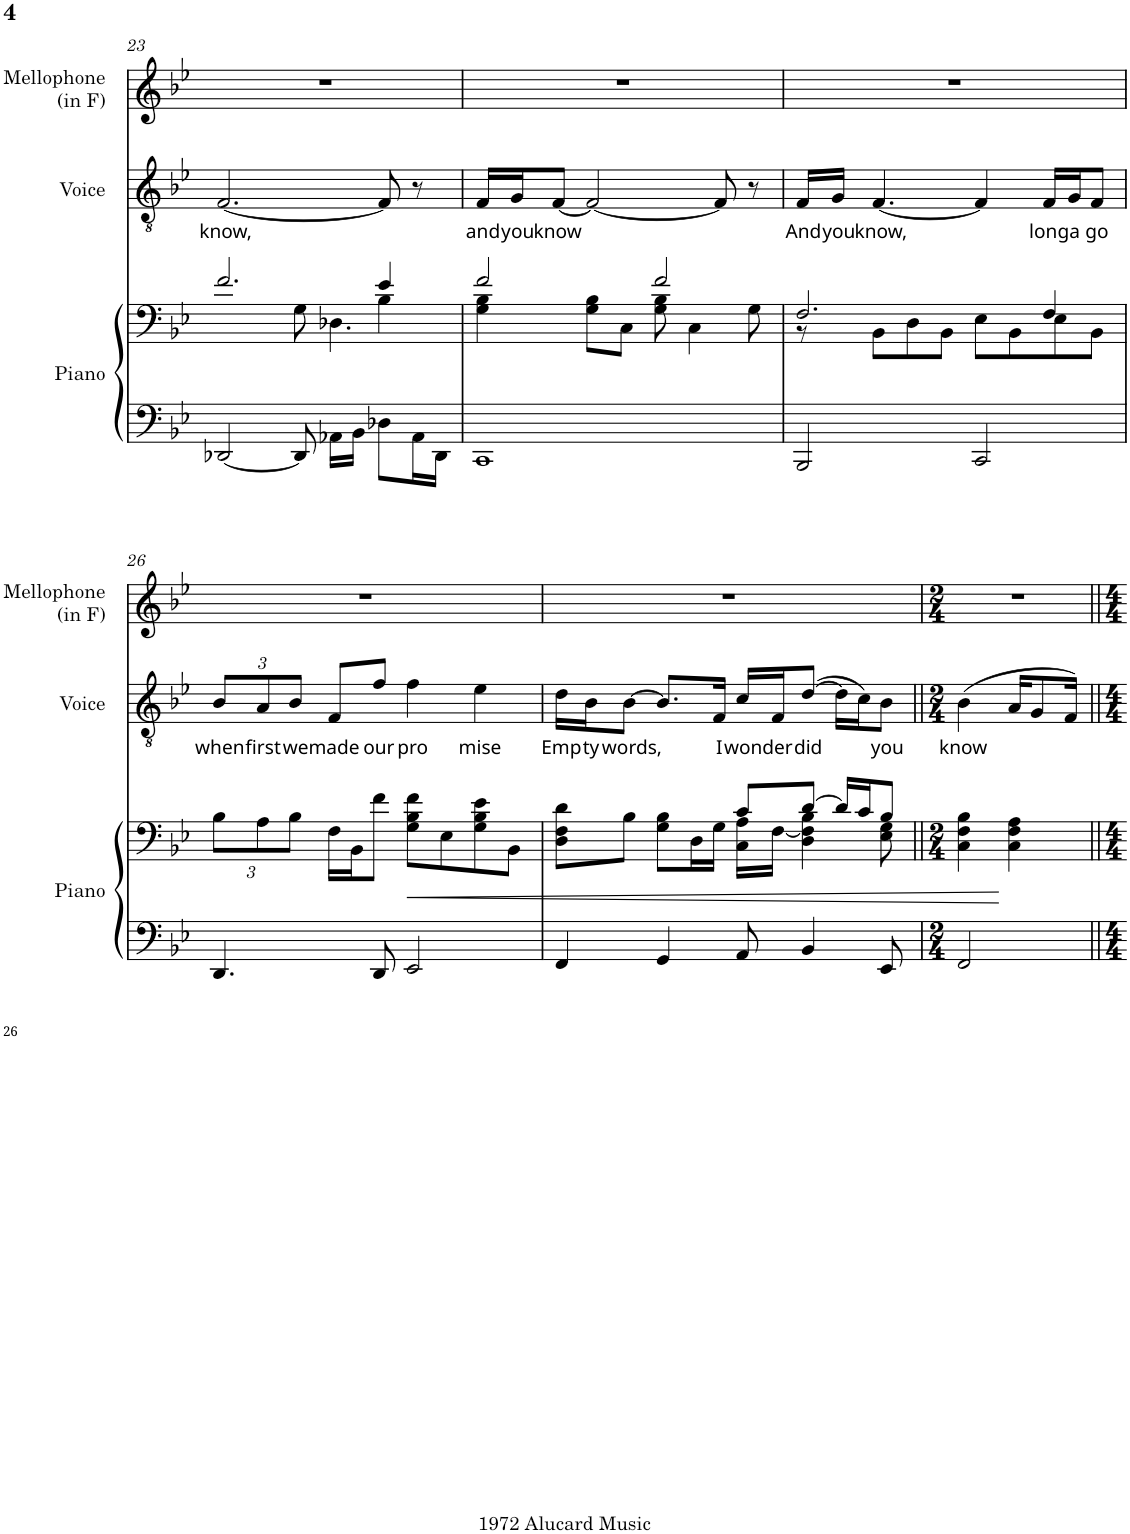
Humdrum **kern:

**kern	**kern	**dynam	**kern	**text	**kern
*part3	*part3	*part3	*part2	*part2	*part1
*staff4	*staff3	*staff3/4	*staff2	*staff2	*staff1
*I"Piano	*	*	*I"Voice	*	*I"Mellophone (in F)
*I'Piano	*	*	*I'Voice	*	*I'Mellophone (in F)
!!LO:PB:g=z
*clefF4	*clefF4	*	*clefGv2	*	*clefG2
*k[b-e-]	*k[b-e-]	*	*k[b-e-]	*	*k[b-e-]
*M4/4	*M4/4	*	*M4/4	*	*M4/4
=23	=23	=23	=23	=23	=23
*^	*^	*	*	*	*
*	*	*	*^	*	*	*	*
!	!	!	!	!	!	!	!LO:LY:b	!
[<2DD-X/	8ryy	2.f/	2ryy	2.ryy	.	[<2.F/	know,	1r
*v	*v	*	*	*	*	*	*	*
8DD-/]	.	8G\	.	.	.	.	.
*^	*	*	*	*	*	*	*
4.ryy	16AA-X\LL	.	4.D-X\	.	.	.	.	.
.	16BB-\JJ	.	.	.	.	.	.	.
.	8D-X\L	4B-\	.	4e-/	.	8F/]	.	.
.	16AA-\L	.	.	.	.	8r	.	.
.	16DD-\JJ	.	.	.	.	.	.	.
*	*	*	*v	*v	*	*	*	*
=24	=24	=24	=24	=24	=24	=24	=24
!	!	!	!	!	!	!LO:LY:b	!
*v	*v	*	*	*	*	*	*
1CC	2f/	4G\ 4B-\	.	16F/LL	and	1r
!	!	!	!	!	!LO:LY:b	!
.	.	.	.	16G/J	you	.
!	!	!	!	!	!LO:LY:b	!
.	.	.	.	[<8F/J	know	.
.	.	8G\ 8B-\L	.	2F/_	.	.
.	.	8C\J	.	.	.	.
.	2f/	8G\ 8B-\	.	.	.	.
.	.	4C\	.	.	.	.
.	.	.	.	8F/]	.	.
.	.	8G\	.	8r	.	.
=25	=25	=25	=25	=25	=25	=25
!	!	!	!	!	!LO:LY:b	!
2BBB-/	2.F/	8r	.	16F/LL	And	1r
!	!	!	!	!	!LO:LY:b	!
.	.	.	.	16G/JJ	you	.
!	!	!	!	!	!LO:LY:b	!
.	.	8BB-\L	.	[<4.F/	know,	.
.	.	8D\	.	.	.	.
.	.	8BB-\J	.	.	.	.
2CC/	.	8E-\L	.	4F/]	.	.
.	.	8BB-\	.	.	.	.
!	!	!	!	!	!LO:LY:b	!
.	4F/	8E-\	.	16F/LL	long	.
!	!	!	!	!	!LO:LY:b	!
.	.	.	.	16G/J	a	.
!	!	!	!	!	!LO:LY:b	!
.	.	8BB-\J	.	8F/J	go	.
*	*v	*v	*	*	*	*
!!LO:LB:g=z
=26	=26	=26	=26	=26	=26
*	*Xbrackettup	*	*Xbrackettup	*	*
*	*^	*	*	*	*
!	!	!	!	!	!LO:LY:b	!
*	*v	*v	*	*	*	*
4.DD/	12B-\L	.	12B-/L	when	1r
!	!	!	!	!LO:LY:b	!
.	12A\	.	12A/	ﬁrst	.
!	!	!	!	!LO:LY:b	!
.	12B-\J	.	12B-/J	we	.
!	!	!	!	!LO:LY:b	!
.	16F\LL	.	8F/L	made	.
.	16BB-\J	.	.	.	.
!	!	!	!	!LO:LY:b	!
8DD/	8f\J	.	8f/J	our	.
!	!	!LO:HP:b	!	!LO:LY:b	!
2EE-/	8G\ 8B-\ 8f\L	<	4f\	pro	.
.	8E-\	.	.	.	.
!	!	!	!	!LO:LY:b	!
.	8G\ 8B-\ 8e-\	.	4e-\	mise	.
.	8BB-\J	.	.	.	.
=27	=27	=27	=27	=27	=27
*	*^	*	*	*	*
!	!	!	!	!	!LO:LY:b	!
4FF/	8D\ 8F\ 8d\L	2ryy	.	16d\LL	Emp	1r
!	!	!	!	!	!LO:LY:b	!
.	.	.	.	16B-\J	ty	.
!	!	!	!	!	!LO:LY:b	!
.	8B-\J	.	.	[>8B-\J	words,	.
4GG/	8G\ 8B-\L	.	.	8.B-/L]	.	.
.	16D\L	.	.	.	.	.
!	!	!	!	!	!LO:LY:b	!
.	16G\JJ	.	.	16F/Jk	I	.
!	!	!	!	!	!LO:LY:b	!
8AA/	16C\ 16A\LL	8c/L	.	16c/LL	won	.
!	!	!	!	!	!LO:LY:b	!
.	[<16F\JJ	.	.	16F/J	der	.
!	!	!	!	!	!LO:LY:b	!
4BB-/	4D\ 4F\] 4B-\	[>8d/J	.	(>[>8d/J	did	.
.	.	16d/LL]	.	16d\LL]	.	.
.	.	16c/J	.	16c\J)	.	.
!	!	!	!	!	!LO:LY:b	!
8EE-/	8E-\ 8G\	8B-/J	.	8B-\J	you	.
*	*v	*v	*	*	*	*
=28	=28	=28	=28	=28	=28
*M2/4	*M2/4	*	*M2/4	*	*M2/4
*	*^	*	*	*	*
!	!	!	!	!	!LO:LY:b	!
*	*v	*v	*	*	*	*
2FF/	4C\ 4F\ 4B-\	.	(>4B-\	know	2r
.	4C\ 4F\ 4A\	[	16A/KL	.	.
.	.	.	8G/	.	.
.	.	.	16F/Jk)	.	.
=||	=||	=||	=||	=||	=||
*-	*-	*-	*-	*-	*-
